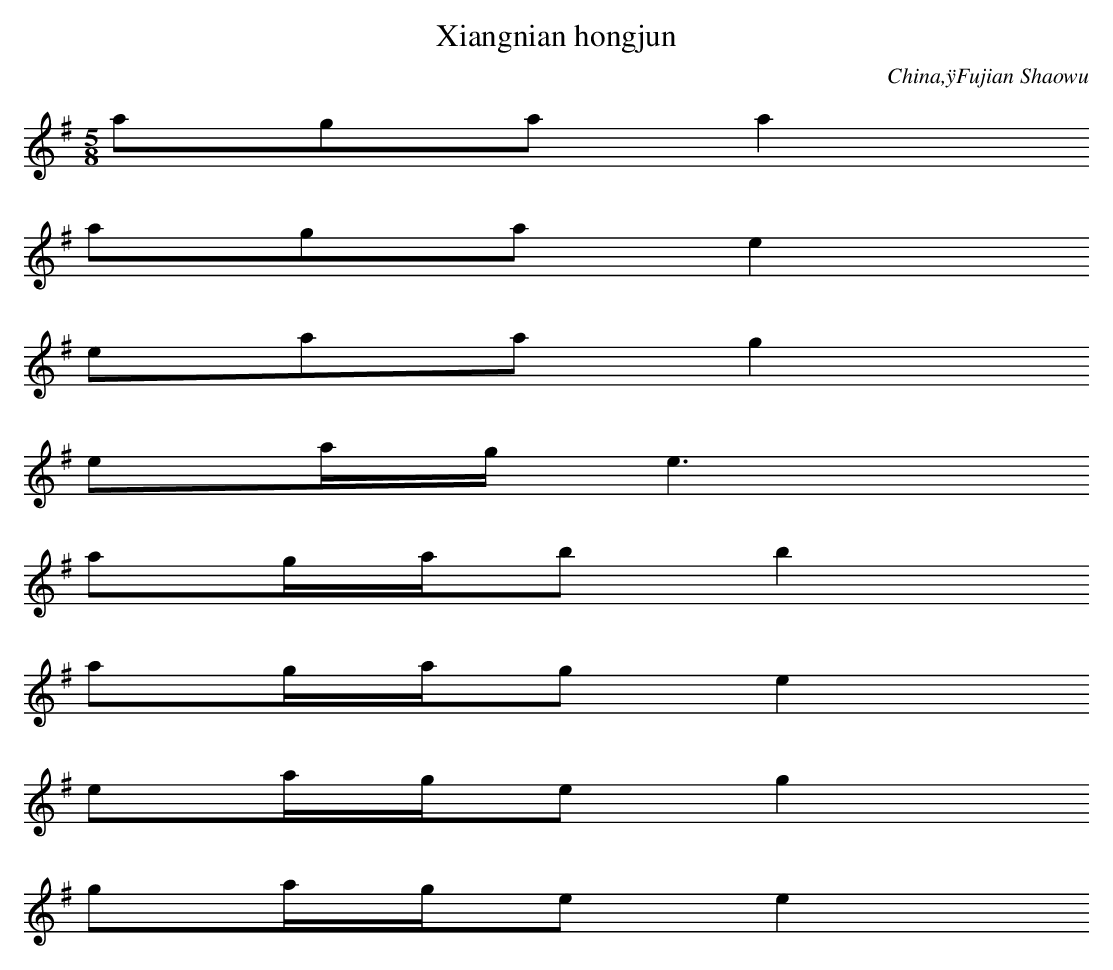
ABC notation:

X:1
T: Xiangnian hongjun
O: China,ÿFujian Shaowu
M: 5/8
L: 1/16
K: G
a2g2a2a4
a2g2a2e4
e2a2a2g4
e2age6
a2gab2b4
a2gag2e4
e2age2g4
g2age2e4
